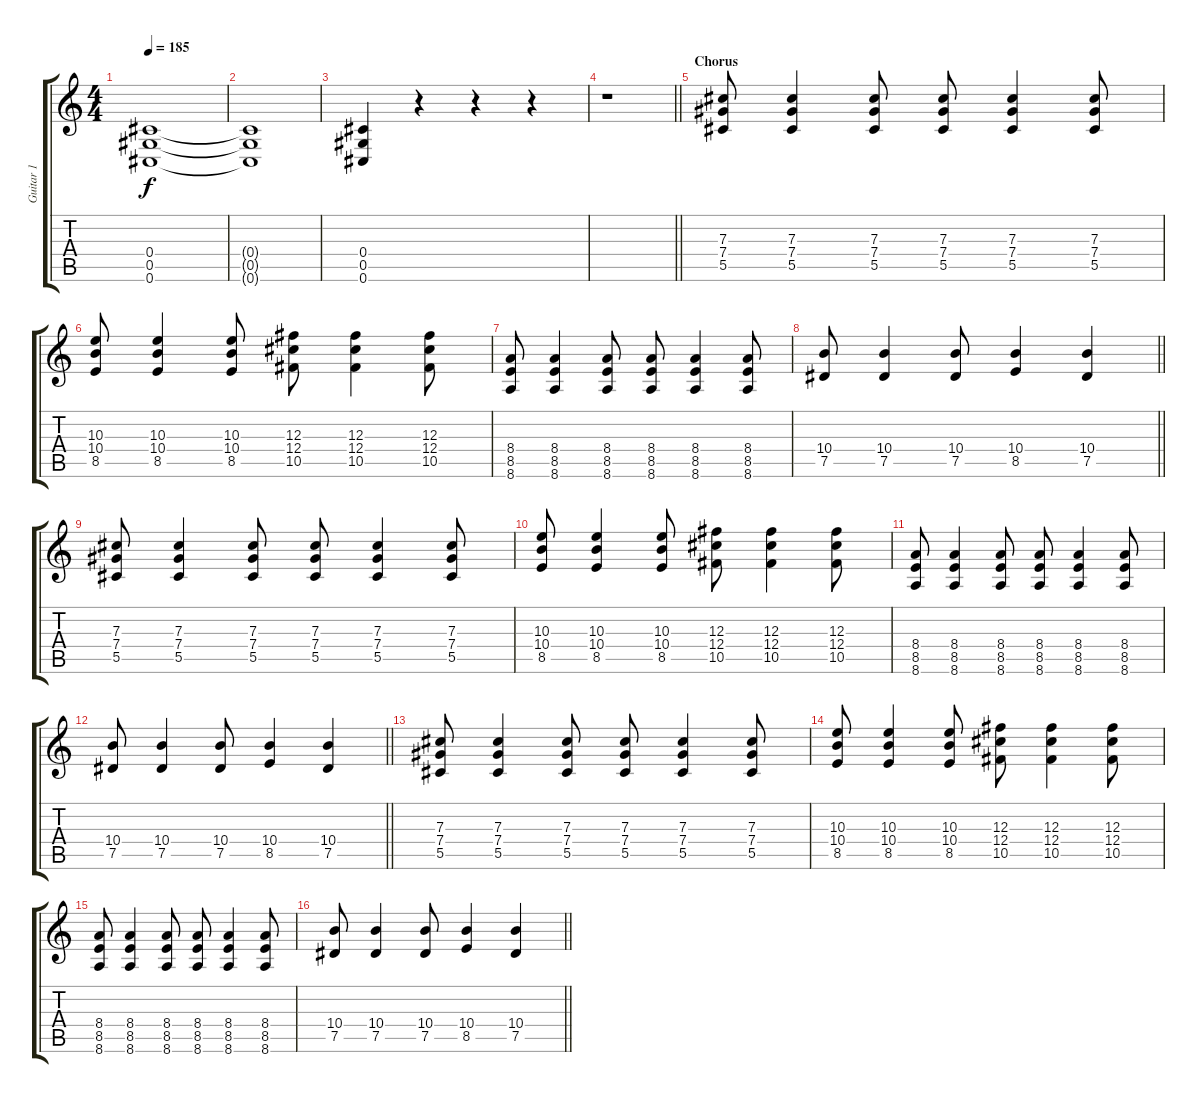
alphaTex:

\track ("Guitar 1" "Guitar 1") {instrument distortionguitar}
\staff {score tabs}
\tuning (Eb4 Bb3 Gb3 Db3 Ab2 Db2) {hide}
\ts (4 4)
\tempo 185
\clef g2
\ks c
(0.4 0.5 0.6).1{dy f} |
(0.4{t} 0.5{t} 0.6{t}).1 |
(0.4 0.5 0.6).4 r.4 r.4 r.4 |
\barLineRight lightlight
r.1 |
\section ("" "Chorus")
(7.3 7.4 5.5).8 (7.3 7.4 5.5).4 (7.3 7.4 5.5).8 (7.3 7.4 5.5).8 (7.3 7.4 5.5).4 (7.3 7.4 5.5).8 |
(10.3 10.4 8.5).8 (10.3 10.4 8.5).4 (10.3 10.4 8.5).8 (12.3 12.4 10.5).8 (12.3 12.4 10.5).4 (12.3 12.4 10.5).8 |
(8.4 8.5 8.6).8 (8.4 8.5 8.6).4 (8.4 8.5 8.6).8 (8.4 8.5 8.6).8 (8.4 8.5 8.6).4 (8.4 8.5 8.6).8 |
\barLineRight lightlight
(10.4 7.5).8 (10.4 7.5).4 (10.4 7.5).8 (10.4 8.5).4 (10.4 7.5).4 |
(7.3 7.4 5.5).8 (7.3 7.4 5.5).4 (7.3 7.4 5.5).8 (7.3 7.4 5.5).8 (7.3 7.4 5.5).4 (7.3 7.4 5.5).8 |
(10.3 10.4 8.5).8 (10.3 10.4 8.5).4 (10.3 10.4 8.5).8 (12.3 12.4 10.5).8 (12.3 12.4 10.5).4 (12.3 12.4 10.5).8 |
(8.4 8.5 8.6).8 (8.4 8.5 8.6).4 (8.4 8.5 8.6).8 (8.4 8.5 8.6).8 (8.4 8.5 8.6).4 (8.4 8.5 8.6).8 |
\barLineRight lightlight
(10.4 7.5).8 (10.4 7.5).4 (10.4 7.5).8 (10.4 8.5).4 (10.4 7.5).4 |
(7.3 7.4 5.5).8 (7.3 7.4 5.5).4 (7.3 7.4 5.5).8 (7.3 7.4 5.5).8 (7.3 7.4 5.5).4 (7.3 7.4 5.5).8 |
(10.3 10.4 8.5).8 (10.3 10.4 8.5).4 (10.3 10.4 8.5).8 (12.3 12.4 10.5).8 (12.3 12.4 10.5).4 (12.3 12.4 10.5).8 |
(8.4 8.5 8.6).8 (8.4 8.5 8.6).4 (8.4 8.5 8.6).8 (8.4 8.5 8.6).8 (8.4 8.5 8.6).4 (8.4 8.5 8.6).8 |
\barLineRight lightlight
(10.4 7.5).8 (10.4 7.5).4 (10.4 7.5).8 (10.4 8.5).4 (10.4 7.5).4
